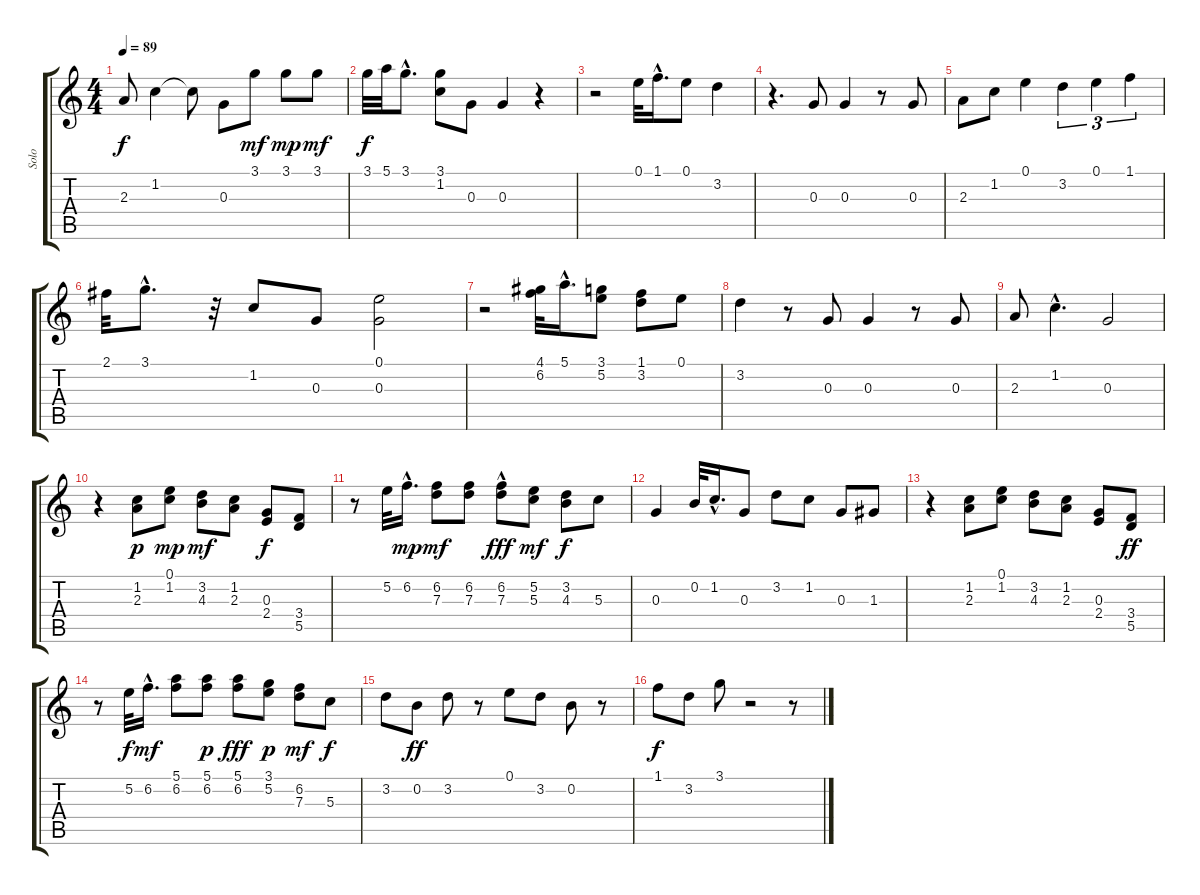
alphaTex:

\track ("Solo" "Solo") {instrument acousticguitarnylon}
\staff {score tabs}
\tuning (E4 B3 G3 D3 A2 E2) {hide}
\ts (4 4)
\tempo 89
\clef g2
\ks c
2.3.8{dy f} 1.2.4 1.2{t}.8 0.3.8 3.1.8{dy mf} 3.1.8{dy mp} 3.1.8{dy mf} |
3.1.32{dy f} 5.1.32 3.1{hac}.8{d} (3.1 1.2).8 0.3.8 0.3.4 r.4 |
r.2 0.1.32 1.1{hac}.16{d} 0.1.8 3.2.4 |
r.4{d} 0.3.8 0.3.4 r.8 0.3.8 |
2.3.8 1.2.8 0.1.4 3.2.4{tu (3 2)} 0.1.4{tu (3 2)} 1.1.4{tu (3 2)} |
2.1.32 3.1{hac}.8{d} r.32 1.2.8 0.3.8 (0.1 0.3).2 |
r.2 (4.1 6.2).32 5.1{hac}.16{d} (3.1 5.2).8 (1.1 3.2).8 0.1.8 |
3.2.4 r.8 0.3.8 0.3.4 r.8 0.3.8 |
2.3.8 1.2{hac}.4{d} 0.3.2 |
r.4 (1.2 2.3).8{dy p} (0.1 1.2).8{dy mp} (3.2 4.3).8{dy mf} (1.2 2.3).8 (0.3 2.4).8{dy f} (3.4 5.5).8 |
r.8 5.2.32 6.2{hac}.16{d dy mp} (6.2 7.3).8{dy mf} (6.2 7.3).8 (6.2 7.3{hac}).8{dy fff} (5.2 5.3).8{dy mf} (3.2 4.3).8{dy f} 5.3.8 |
0.3.4 0.2.32 1.2{hac}.16{d} 0.3.8 3.2.8 1.2.8 0.3.8 1.3.8 |
r.4 (1.2 2.3).8 (0.1 1.2).8 (3.2 4.3).8 (1.2 2.3).8 (0.3 2.4).8 (3.4 5.5).8{dy ff} |
r.8 5.2.32{dy f} 6.2{hac}.16{d dy mf} (5.1 6.2).8 (5.1 6.2).8{dy p} (5.1 6.2).8{dy fff} (3.1 5.2).8{dy p} (6.2 7.3).8{dy mf} 5.3.8{dy f} |
3.2.8 0.2.8{dy ff} 3.2.8 r.8 0.1.8 3.2.8 0.2.8 r.8 |
1.1.8{dy f} 3.2.8 3.1.8 r.2 r.8
